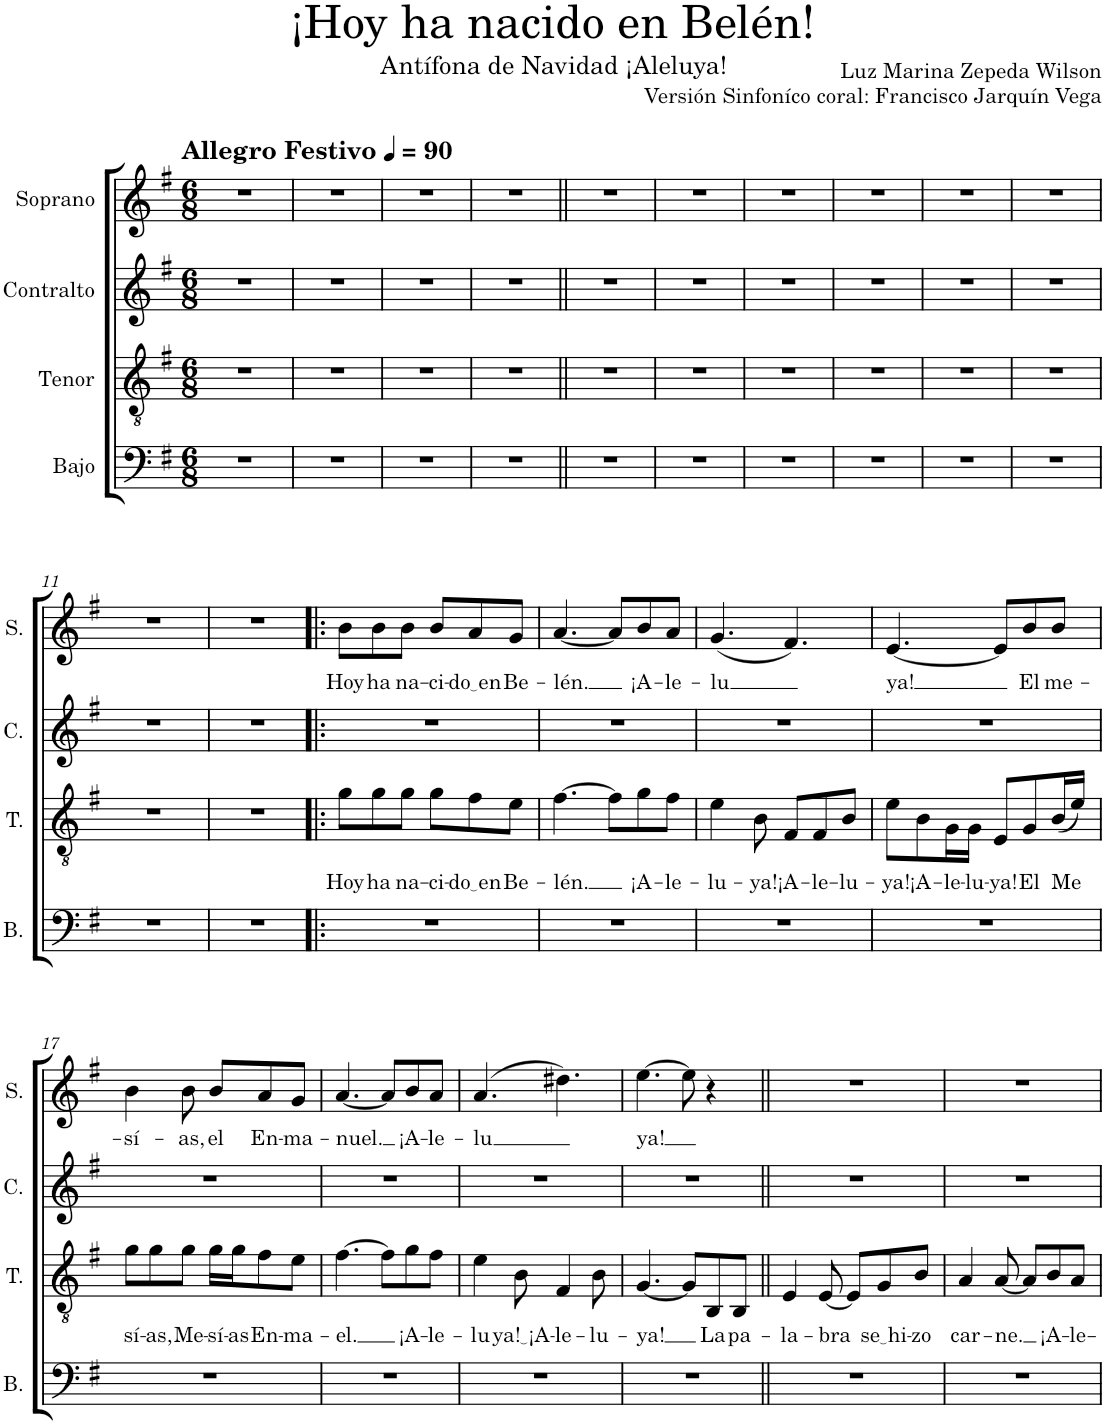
**kern	**kern	**text	**kern	**kern	**text
*part4	*part3	*part3	*part2	*part1	*part1
*staff4	*staff3	*staff3	*staff2	*staff1	*staff1
*I"Bajo	*I"Tenor	*	*I"Contralto	*I"Soprano	*
*I'B.	*I'T.	*	*I'C.	*I'S.	*
*clefF4	*clefGv2	*	*clefG2	*clefG2	*
*k[f#]	*k[f#]	*	*k[f#]	*k[f#]	*
*M6/8	*M6/8	*	*M6/8	*M6/8	*
*MM90	*MM90	*	*MM90	*MM90	*
=1	=1	=1	=1	=1	=1
!	!	!	!	!LO:TX:a:B:t=Allegro Festivo	!
2.r	2.r	.	2.r	2.r	.
=2	=2	=2	=2	=2	=2
2.r	2.r	.	2.r	2.r	.
=3	=3	=3	=3	=3	=3
2.r	2.r	.	2.r	2.r	.
=4	=4	=4	=4	=4	=4
2.r	2.r	.	2.r	2.r	.
=5||	=5||	=5||	=5||	=5||	=5||
2.r	2.r	.	2.r	2.r	.
=6	=6	=6	=6	=6	=6
2.r	2.r	.	2.r	2.r	.
=7	=7	=7	=7	=7	=7
2.r	2.r	.	2.r	2.r	.
=8	=8	=8	=8	=8	=8
2.r	2.r	.	2.r	2.r	.
=9	=9	=9	=9	=9	=9
2.r	2.r	.	2.r	2.r	.
=10	=10	=10	=10	=10	=10
2.r	2.r	.	2.r	2.r	.
!!LO:LB:g=z
=11	=11	=11	=11	=11	=11
2.r	2.r	.	2.r	2.r	.
=12	=12	=12	=12	=12	=12
2.r	2.r	.	2.r	2.r	.
=13!|:	=13!|:	=13!|:	=13!|:	=13!|:	=13!|:
!	!	!LO:LY:b	!	!	!LO:LY:b
2.r	8g\L	Hoy	2.r	8b\L	Hoy
!	!	!LO:LY:b	!	!	!LO:LY:b
.	8g\	ha	.	8b\	ha
!	!	!LO:LY:b	!	!	!LO:LY:b
.	8g\J	na-	.	8b\J	na-
!	!	!LO:LY:b	!	!	!LO:LY:b
.	8g\L	-ci-	.	8b/L	-ci-
!	!	!LO:LY:b	!	!	!LO:LY:b
.	8f#\	do en	.	8a/	do en
!	!	!LO:LY:b	!	!	!LO:LY:b
.	8e\J	Be-	.	8g/J	Be-
=14	=14	=14	=14	=14	=14
!	!	!LO:LY:b	!	!	!LO:LY:b
2.r	[4.f#\	-lén.	2.r	[4.a/	-lén.
.	8f#\L]	.	.	8a/L]	.
!	!	!LO:LY:b	!	!	!LO:LY:b
.	8g\	¡A-	.	8b/	¡A-
!	!	!LO:LY:b	!	!	!LO:LY:b
.	8f#\J	-le-	.	8a/J	-le-
=15	=15	=15	=15	=15	=15
!	!	!LO:LY:b	!	!	!LO:LY:b
2.r	4e\	-lu-	2.r	(4.g/	-lu
!	!	!LO:LY:b	!	!	!
.	8B\	-ya!	.	.	.
!	!	!LO:LY:b	!	!	!
.	8F#/L	¡A-	.	4.f#/)	.
!	!	!LO:LY:b	!	!	!
.	8F#/	-le-	.	.	.
!	!	!LO:LY:b	!	!	!
.	8B/J	-lu-	.	.	.
=16	=16	=16	=16	=16	=16
!	!	!LO:LY:b	!	!	!LO:LY:b
2.r	8e\L	-ya!	2.r	[4.e/	ya!
!	!	!LO:LY:b	!	!	!
.	8B\	¡A-	.	.	.
!	!	!LO:LY:b	!	!	!
.	16G\L	-le-	.	.	.
!	!	!LO:LY:b	!	!	!
.	16G\JJ	-lu-	.	.	.
!	!	!LO:LY:b	!	!	!
.	8E/L	-ya!	.	8e/L]	.
!	!	!LO:LY:b	!	!	!LO:LY:b
.	8G/	El	.	8b/	El
!	!	!LO:LY:b	!	!	!LO:LY:b
.	(16B/L	Me	.	8b/J	me-
.	16e/JJ)	.	.	.	.
!!LO:LB:g=z
=17	=17	=17	=17	=17	=17
!	!	!LO:LY:b	!	!	!LO:LY:b
2.r	8g\L	sí-	2.r	4b\	-sí-
!	!	!LO:LY:b	!	!	!
.	8g\	-as,	.	.	.
!	!	!LO:LY:b	!	!	!LO:LY:b
.	8g\J	Me-	.	8b\	-as,
!	!	!LO:LY:b	!	!	!LO:LY:b
.	16g\LL	-sí-	.	8b/L	el
!	!	!LO:LY:b	!	!	!
.	16g\J	-as	.	.	.
!	!	!LO:LY:b	!	!	!LO:LY:b
.	8f#\	En-	.	8a/	En-
!	!	!LO:LY:b	!	!	!LO:LY:b
.	8e\J	-ma-	.	8g/J	-ma-
=18	=18	=18	=18	=18	=18
!	!	!LO:LY:b	!	!	!LO:LY:b
2.r	[4.f#\	-el.	2.r	[4.a/	-nuel.
.	8f#\L]	.	.	8a/L]	.
!	!	!LO:LY:b	!	!	!LO:LY:b
.	8g\	¡A-	.	8b/	¡A-
!	!	!LO:LY:b	!	!	!LO:LY:b
.	8f#\J	-le-	.	8a/J	-le-
=19	=19	=19	=19	=19	=19
!	!	!LO:LY:b	!	!	!LO:LY:b
2.r	4e\	-lu	2.r	(4.a/	-lu
!	!	!LO:LY:b	!	!	!
.	8B\	ya! ¡A	.	.	.
!	!	!LO:LY:b	!	!	!
.	4F#/	-le-	.	4.dd#X\)	.
!	!	!LO:LY:b	!	!	!
.	8B\	-lu-	.	.	.
=20	=20	=20	=20	=20	=20
!	!	!LO:LY:b	!	!	!LO:LY:b
2.r	[4.G/	-ya!	2.r	[4.ee\	ya!
.	8G/L]	.	.	8ee\]	.
!	!	!LO:LY:b	!	!	!
.	8BB/	La	.	4r	.
!	!	!LO:LY:b	!	!	!
.	8BB/J	pa-	.	.	.
=21||	=21||	=21||	=21||	=21||	=21||
!	!	!LO:LY:b	!	!	!
2.r	4E/	-la-	2.r	2.r	.
!	!	!LO:LY:b	!	!	!
.	[8E/	-bra	.	.	.
.	8E/L]	.	.	.	.
!	!	!LO:LY:b	!	!	!
.	8G/	se hi	.	.	.
!	!	!LO:LY:b	!	!	!
.	8B/J	-zo	.	.	.
=22	=22	=22	=22	=22	=22
!	!	!LO:LY:b	!	!	!
2.r	4A/	car-	2.r	2.r	.
!	!	!LO:LY:b	!	!	!
.	[8A/	-ne.	.	.	.
.	8A/L]	.	.	.	.
!	!	!LO:LY:b	!	!	!
.	8B/	¡A-	.	.	.
!	!	!LO:LY:b	!	!	!
.	8A/J	-le-	.	.	.
=	=	=	=	=	=
*-	*-	*-	*-	*-	*-
